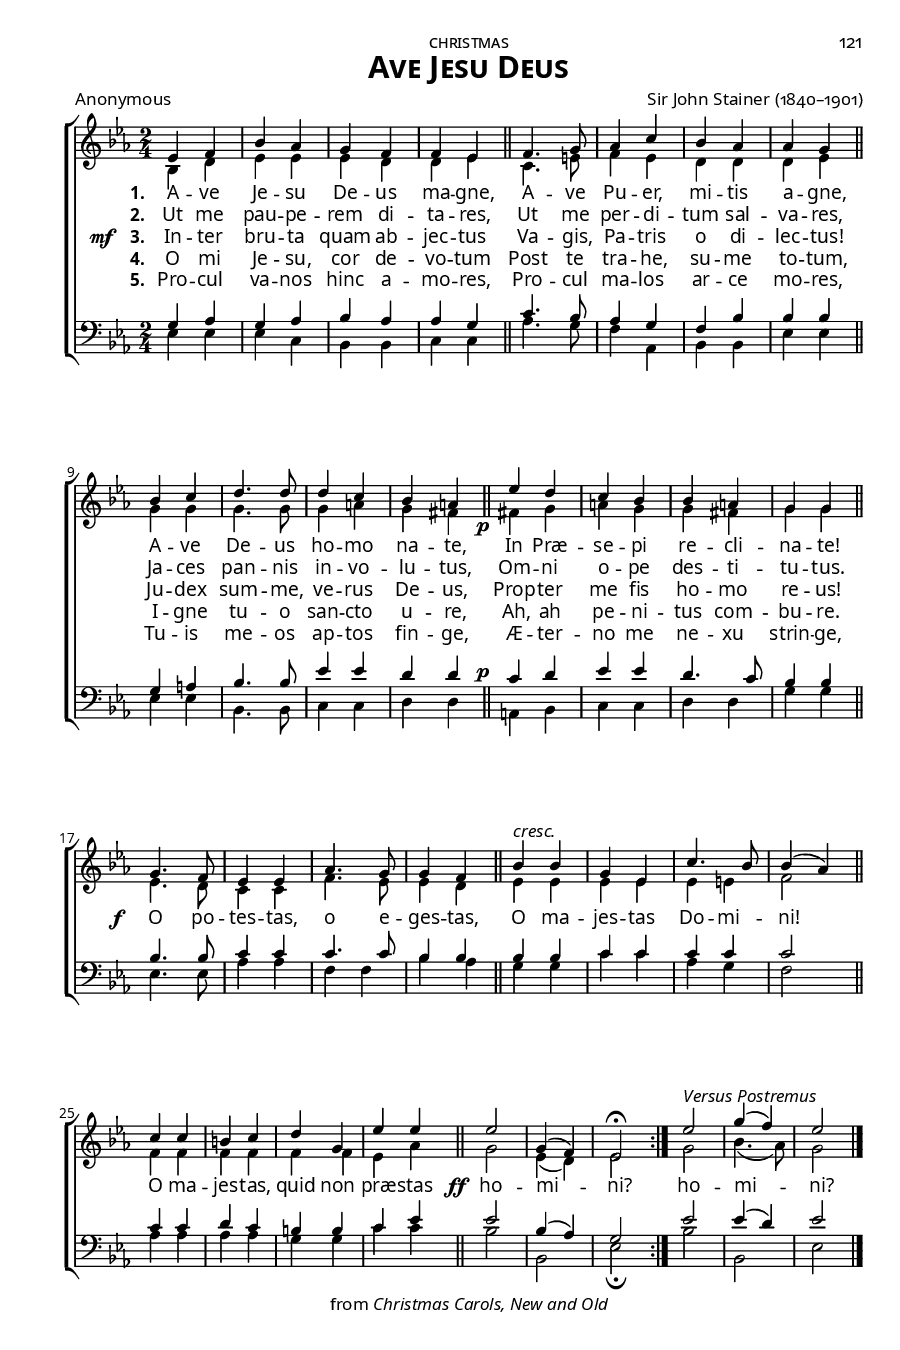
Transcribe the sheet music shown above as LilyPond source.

\version "2.14.2"
\include "util.ly"
\header {
  title = \markup{\override #'(font-name . "Garamond Premier Pro Semibold"){ \abs-fontsize #15 \smallCapsOldStyle"Ave Jesu Deus"}}
  poet = \markup\oldStyleNum"Anonymous"
  composer = \markup\oldStyleNum"Sir John Stainer (1840–1901)"
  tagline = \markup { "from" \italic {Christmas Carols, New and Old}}
}
\paper {
  %print-all-headers = ##t
  paper-height = 9\in
  paper-width = 6\in
  indent = 0\in
  %system-system-spacing = #'((basic-distance . 10) (padding . 0))
  %system-system-spacing =
  %  #'((basic-distance . 0)
  %     (minimum-distance . 0)
  %     (padding . -0.35)
  %     (stretchability . 100))
  ragged-last-bottom = ##f
  ragged-bottom = ##f
  two-sided = ##t
  inner-margin = 0.5\in
  outer-margin = 0.25\in
  top-margin = 0.25\in
  bottom-margin = 0.25\in
  first-page-number = #121
  print-first-page-number = ##t
  headerLine = \markup{\override #'(font-name . "Garamond Premier Pro") \smallCapsOldStyle"christmas"}
  oddHeaderMarkup = \markup\fill-line{
     \override #'(font-name . "Garamond Premier Pro")\abs-fontsize #8.5
     \combine 
        \fill-line{"" \on-the-fly #print-page-number-check-first
        \oldStylePageNum""
        }
        \fill-line{\headerLine}
  }
  evenHeaderMarkup = \markup {
     \override #'(font-name . "Garamond Premier Pro")\abs-fontsize #8.5
     \combine
        \on-the-fly #print-page-number-check-first
        \oldStylePageNum""
        \fill-line{\headerLine}
  }
}
#(set-global-staff-size 15) \paper{ #(define fonts (make-pango-font-tree "GoudyOlSt BT" "Garamond Premier Pro" "Garamond Premier Pro" (/ 15 20))) }
global = {
  \key ees \major
  \time 2/4
  \override DynamicLineSpanner #'staff-padding = #0.0
  \override DynamicLineSpanner #'Y-extent = #'(1 . 1)
  \override DynamicText #'X-offset = #'-4
}

sopMusic = \relative c' {
  ees4 f |
  bes aes |
  g f |
  f ees \bar "||"
  f4. g8 |
  aes4 c |
  
  bes aes |
  aes g \bar "||"
  bes c |
  d4. d8 |
  d4 c |
  bes a \bar "||"
  ees'_\p d |
  
  c bes |
  bes a |
  g g \bar "||" \break
  g4. f8 |
  ees4 ees |
  aes4. g8 |
  g4 f \bar "||"
  
  bes4^\markup\italic"cresc." bes |
  g ees |
  c'4. bes8 |
  bes4( aes) \bar "||" \break
  c4 c |
  b c |
  d g, |
  
  ees' ees \bar "||"
  ees2 |
  g,4( f) |
  ees2\fermata \bar ":|"
  ees'^\markup\italic{ "Versus Postremus"} |
  g4( f) |
  ees2 \bar "|."
}
sopWords = \lyricmode {
  
}

altoMusic = \relative c' {
  bes4 d |
  ees ees |
  ees d |
  d ees \bar "||"
  c4. e8 |
  f4 ees |
  
  d d |
  d ees \bar "||"
  g g |
  g4. g8 |
  g4 a |
  g fis \bar "||"
  fis! g |
  
  a g |
  g fis |
  g g \bar "||"
  ees4. d8 |
  c4 c |
  f4. ees8 |
  ees4 d |
  
  ees ees |
  ees ees |
  ees e |
  f2 \bar "||"
  f4 f |
  f f |
  f f |
  
  ees aes \bar "||"
  g2 |
  ees4( d) |
  ees2 |
  g2 |
  bes4.( aes8) |
  g2 \bar "|."
}
altoWords = {
  \dropLyricsV
  \lyricmode {
    \set stanza = #"1. "
    A -- ve Je -- su De -- us ma -- gne,
    A -- ve Pu -- er, mi -- tis a -- gne,
    A -- ve De -- us ho -- mo na -- te,
    In Præ -- se -- pi re -- cli -- na -- te!
  }
  
  \set stanza = \markup\dynamic"f   "
  \lyricmode {
    \set associatedVoice = "tenors"
    O po -- tes -- tas, o e -- ges -- tas,
    O ma -- jes -- tas Do -- mi -- ni!
    O ma -- jes -- tas, quid non præ -- stas
  }
  \set stanza = \markup\dynamic"  ff "
  \lyricmode{
    ho -- mi -- ni?
    ho -- mi -- ni?
  }
}
altoWordsII = \lyricmode {
  \dropLyricsV
%\markup\italic
  \set stanza = #"2. "
  Ut me pau -- pe -- rem di -- ta -- res,
  Ut me per -- di -- tum sal -- va -- res,
  Ja -- ces pan -- nis in -- vo -- lu -- tus,
  Om -- ni o -- pe des -- ti -- tu -- tus.
}
altoWordsIII = {
  \dropLyricsV
  \set stanza = \markup{\dynamic "mf  " "3. "}
  \lyricmode {
    In -- ter bru -- ta quam ab -- jec -- tus
    Va -- gis, Pa -- tris o di -- lec -- tus!
    Ju -- dex sum -- me, ve -- rus De -- us,
    Prop -- ter me fis ho -- mo re -- us!
  }
}
altoWordsIV = \lyricmode {
  \dropLyricsV
  \set stanza = #"4. "
  O mi Je -- su, cor de -- vo -- tum
  Post te tra -- he, su -- me to -- tum,
  I -- gne tu -- o san -- cto u -- re,
  Ah, ah pe -- ni -- tus com -- bu -- re.
}
altoWordsV = \lyricmode {
  \dropLyricsV
  \set stanza = #"5. "
  Pro -- cul va -- nos hinc a -- mo -- res,
  Pro -- cul ma -- los ar -- ce mo -- res,
  Tu -- is me -- os ap -- tos fin -- ge,
  Æ -- ter -- no me ne -- xu strin -- ge,
}
altoWordsVI = \lyricmode {
  \set stanza = #"6. "
  \set ignoreMelismata = ##t
}
tenorMusic = \relative c' {
  g4 aes |
  g aes |
  bes aes |
  aes g \bar "||"
  c4. bes8 |
  aes4 g |
  
  f bes |
  bes bes \bar "||"
  g a |
  bes4. bes8 |
  ees4 ees |
  d d \bar "||"
  c^\p d |
  
  ees4 ees |
  d4. c8 |
  bes4 bes \bar "||"
  bes4. bes8 |
  c4 c |
  c4. c8 |
  bes4 bes \bar "||"
  
  bes bes |
  c c |
  c c |
  c2 \bar "||"
  c4 c |
  d c |
  b b |
  
  c ees \bar "||"
  ees2 |
  bes4( aes) |
  g2 |
  
  ees' |
  ees4( d) |
  ees2 \bar "|."
  
}
tenorWords = \lyricmode {

}

bassMusic = \relative c {
  ees4 ees |
  ees c |
  bes bes |
  c c \bar "||"
  aes'4. g8 |
  f4 aes, |
  
  bes4 bes |
  ees ees \bar "||"
  ees ees |
  bes4. bes8 |
  c4 c |
  d d \bar "||"
  a bes |
  
  c c |
  d d |
  g g \bar "||"
  ees4. ees8 |
  aes4 aes |
  f f |
  bes aes \bar "||"
  
  g g |
  c c |
  aes g |
  f2 \bar "||"
  aes4 aes |
  aes aes |
  g g |
  
  c c \bar "||"
  bes2 |
  bes, |
  ees\fermata |
  bes' |
  bes, |
  ees \bar "|."
}
bassWords = \lyricmode {

}

pianoRH = \relative c' {
  
}
pianoLH = \relative c' {
  
}

\score {
  <<
   \new ChoirStaff <<
%    \new Lyrics = sopranos \with { \override VerticalAxisGroup #'nonstaff-relatedstaff-spacing = #'((basic-distance . 1)) }
    \new Staff = women <<
      \new Voice = "sopranos" { \voiceOne << \global \sopMusic >> }
      \new Voice = "altos" { \voiceTwo << \global \altoMusic >> }
    >>
   \new Staff = men <<
      \clef bass
      \new Voice = "tenors" { \voiceOne << \global \tenorMusic >> }
      \new Voice = "basses" { \voiceTwo << \global \bassMusic >> }
    >>
    \new Lyrics \with { alignAboveContext = #"women" \override VerticalAxisGroup #'nonstaff-relatedstaff-spacing = #'((basic-distance . 1))} \lyricsto "sopranos" \sopWords
     \new Lyrics = "altosVI"  \with { alignBelowContext = #"women" \override VerticalAxisGroup #'nonstaff-relatedstaff-spacing = #'((basic-distance . 1))} \lyricsto "altos" \altoWordsVI
    \new Lyrics = "altosV"  \with { alignBelowContext = #"women" \override VerticalAxisGroup #'nonstaff-relatedstaff-spacing = #'((basic-distance . 1))} \lyricsto "altos" \altoWordsV
    \new Lyrics = "altosIV"  \with { alignBelowContext = #"women" \override VerticalAxisGroup #'nonstaff-relatedstaff-spacing = #'((basic-distance . 1))} \lyricsto "altos" \altoWordsIV
    \new Lyrics = "altosIII"  \with { alignBelowContext = #"women" \override VerticalAxisGroup #'nonstaff-relatedstaff-spacing = #'((basic-distance . 1))} \lyricsto "altos" \altoWordsIII
    \new Lyrics = "altosII"  \with { alignBelowContext = #"women" \override VerticalAxisGroup #'nonstaff-relatedstaff-spacing = #'((basic-distance . 1))} \lyricsto "altos" \altoWordsII
    \new Lyrics = "altos"  \with { alignBelowContext = #"women" \override VerticalAxisGroup #'nonstaff-relatedstaff-spacing = #'((basic-distance . 1))} \lyricsto "altos" \altoWords
    \new Lyrics \with { alignAboveContext = #"men" \override VerticalAxisGroup #'nonstaff-relatedstaff-spacing = #'((basic-distance . 1)) } \lyricsto "tenors" \tenorWords
    \new Lyrics \with { alignBelowContext = #"men" \override VerticalAxisGroup #'nonstaff-relatedstaff-spacing = #'((basic-distance . 1)) } \lyricsto "basses" \bassWords
  >>
%    \new PianoStaff << \new Staff { \new Voice { \pianoRH } } \new Staff { \clef "bass" \pianoLH } >>
  >>
  \layout {
    \context {
      \Score
      %\override SpacingSpanner #'base-shortest-duration = #(ly:make-moment 1 8)
      %\override SpacingSpanner #'common-shortest-duration = #(ly:make-moment 1 4)
    }
    \context {
      % Remove all empty staves
      % \Staff \RemoveEmptyStaves \override VerticalAxisGroup #'remove-first = ##t
    }
    \context {
      \Lyrics
      \override LyricText #'X-offset = #center-on-word
    }
  }
}

